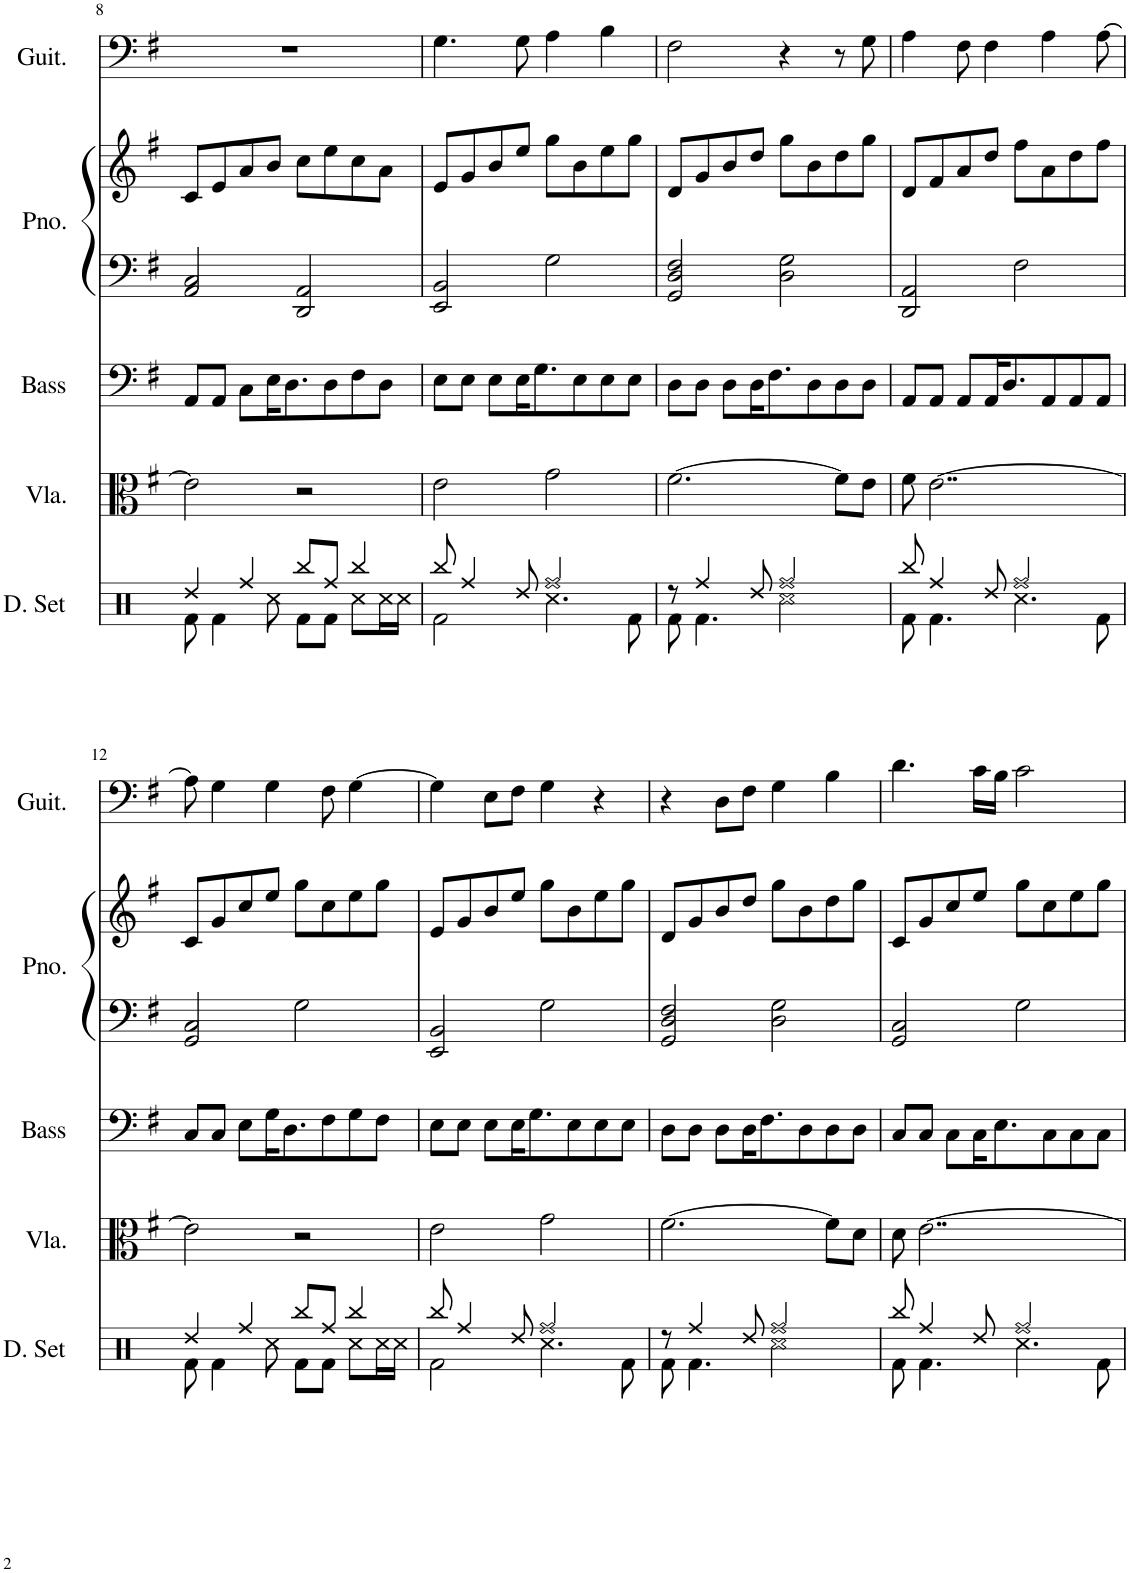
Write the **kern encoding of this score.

**kern	**kern	**kern	**kern	**kern	**kern
*part5	*part4	*part3	*part2	*part2	*part1
*staff6	*staff5	*staff4	*staff3	*staff2	*staff1
*I"Drumset	*I"Viola	*I"Acoustic Bass	*I"Piano	*	*I"Acoustic Guitar
*I'D. Set	*I'Vla.	*I'Bass	*I'Pno.	*	*I'Guit.
!!LO:PB:g=z
*clefX	*clefC3	*clefF4	*clefF4	*clefG2	*clefF4
*	*	*Trd7c12	*	*	*
*k[]	*k[f#]	*k[f#]	*k[f#]	*k[f#]	*k[f#]
*M4/4	*M4/4	*M4/4	*M4/4	*M4/4	*M4/4
=8	=8	=8	=8	=8	=8
*^	*	*	*	*	*
4Rdd/	8Rf\	2e\]	8AA/L	2AA/ 2C/	8c/L	1r
.	4Rf\	.	8AA/J	.	8e/	.
4Rff/	.	.	8C\L	.	8a/	.
.	8Rcc\	.	16E\K	.	8b/J	.
.	.	.	8.D\	.	.	.
8Rbb/L	8Rf\L	2r	.	2DD/ 2AA/	8cc\L	.
8Rff/J	8Rf\J	.	8D\	.	8ee\	.
4Rbb/	8Rcc\L	.	8F#\	.	8cc\	.
.	16Rcc\L	.	8D\J	.	8a\J	.
.	16Rcc\JJ	.	.	.	.	.
=9	=9	=9	=9	=9	=9	=9
8Rbb/	2Rf\	2e\	8E\L	2EE/ 2BB/	8e/L	4.G\
4Rff/	.	.	8E\J	.	8g/	.
.	.	.	8E\L	.	8b/	.
8Rdd/	.	.	16E\K	.	8ee/J	8G\
.	.	.	8.G\	.	.	.
2Rff/	4.Rcc\	2g\	.	2G\	8gg\L	4A\
.	.	.	8E\	.	8b\	.
.	.	.	8E\	.	8ee\	4B\
.	8Rf\	.	8E\J	.	8gg\J	.
=10	=10	=10	=10	=10	=10	=10
8r	8Rf\	[2.f#\	8D\L	2GG/ 2D/ 2F#/	8d/L	2F#\
4Rff/	4.Rf\	.	8D\J	.	8g/	.
.	.	.	8D\L	.	8b/	.
8Rdd/	.	.	16D\K	.	8dd/J	.
.	.	.	8.F#\	.	.	.
2Rff/	2Rcc\	.	.	2D\ 2G\	8gg\L	4r
.	.	.	8D\	.	8b\	.
.	.	8f#\L]	8D\	.	8dd\	8r
.	.	8e\J	8D\J	.	8gg\J	8G\
=11	=11	=11	=11	=11	=11	=11
8Rbb/	8Rf\	8f#\	8AA/L	2DD/ 2AA/	8d/L	4A\
4Rff/	4.Rf\	[2..e\	8AA/J	.	8f#/	.
.	.	.	8AA/L	.	8a/	8F#\
8Rdd/	.	.	16AA/K	.	8dd/J	4F#\
.	.	.	8.D/	.	.	.
2Rff/	4.Rcc\	.	.	2F#\	8ff#\L	.
.	.	.	8AA/	.	8a\	4A\
.	.	.	8AA/	.	8dd\	.
.	8Rf\	.	8AA/J	.	8ff#\J	[8A\
!!LO:LB:g=z
=12	=12	=12	=12	=12	=12	=12
4Rdd/	8Rf\	2e\]	8C/L	2GG/ 2C/	8c/L	8A\]
.	4Rf\	.	8C/J	.	8g/	4G\
4Rff/	.	.	8E\L	.	8cc/	.
.	8Rcc\	.	16G\K	.	8ee/J	4G\
.	.	.	8.D\	.	.	.
8Rbb/L	8Rf\L	2r	.	2G\	8gg\L	.
8Rff/J	8Rf\J	.	8F#\	.	8cc\	8F#\
4Rbb/	8Rcc\L	.	8G\	.	8ee\	[4G\
.	16Rcc\L	.	8F#\J	.	8gg\J	.
.	16Rcc\JJ	.	.	.	.	.
=13	=13	=13	=13	=13	=13	=13
8Rbb/	2Rf\	2e\	8E\L	2EE/ 2BB/	8e/L	4G\]
4Rff/	.	.	8E\J	.	8g/	.
.	.	.	8E\L	.	8b/	8E\L
8Rdd/	.	.	16E\K	.	8ee/J	8F#\J
.	.	.	8.G\	.	.	.
2Rff/	4.Rcc\	2g\	.	2G\	8gg\L	4G\
.	.	.	8E\	.	8b\	.
.	.	.	8E\	.	8ee\	4r
.	8Rf\	.	8E\J	.	8gg\J	.
=14	=14	=14	=14	=14	=14	=14
8r	8Rf\	[2.f#\	8D\L	2GG/ 2D/ 2F#/	8d/L	4r
4Rff/	4.Rf\	.	8D\J	.	8g/	.
.	.	.	8D\L	.	8b/	8D\L
8Rdd/	.	.	16D\K	.	8dd/J	8F#\J
.	.	.	8.F#\	.	.	.
2Rff/	2Rcc\	.	.	2D\ 2G\	8gg\L	4G\
.	.	.	8D\	.	8b\	.
.	.	8f#\L]	8D\	.	8dd\	4B\
.	.	8d\J	8D\J	.	8gg\J	.
=15	=15	=15	=15	=15	=15	=15
8Rbb/	8Rf\	8d\	8C/L	2GG/ 2C/	8c/L	4.d\
4Rff/	4.Rf\	[2..e\	8C/J	.	8g/	.
.	.	.	8C\L	.	8cc/	.
8Rdd/	.	.	16C\K	.	8ee/J	16c\LL
.	.	.	8.E\	.	.	16B\JJ
2Rff/	4.Rcc\	.	.	2G\	8gg\L	2c\
.	.	.	8C\	.	8cc\	.
.	.	.	8C\	.	8ee\	.
.	8Rf\	.	8C\J	.	8gg\J	.
*v	*v	*	*	*	*	*
=	=	=	=	=	=
*-	*-	*-	*-	*-	*-
